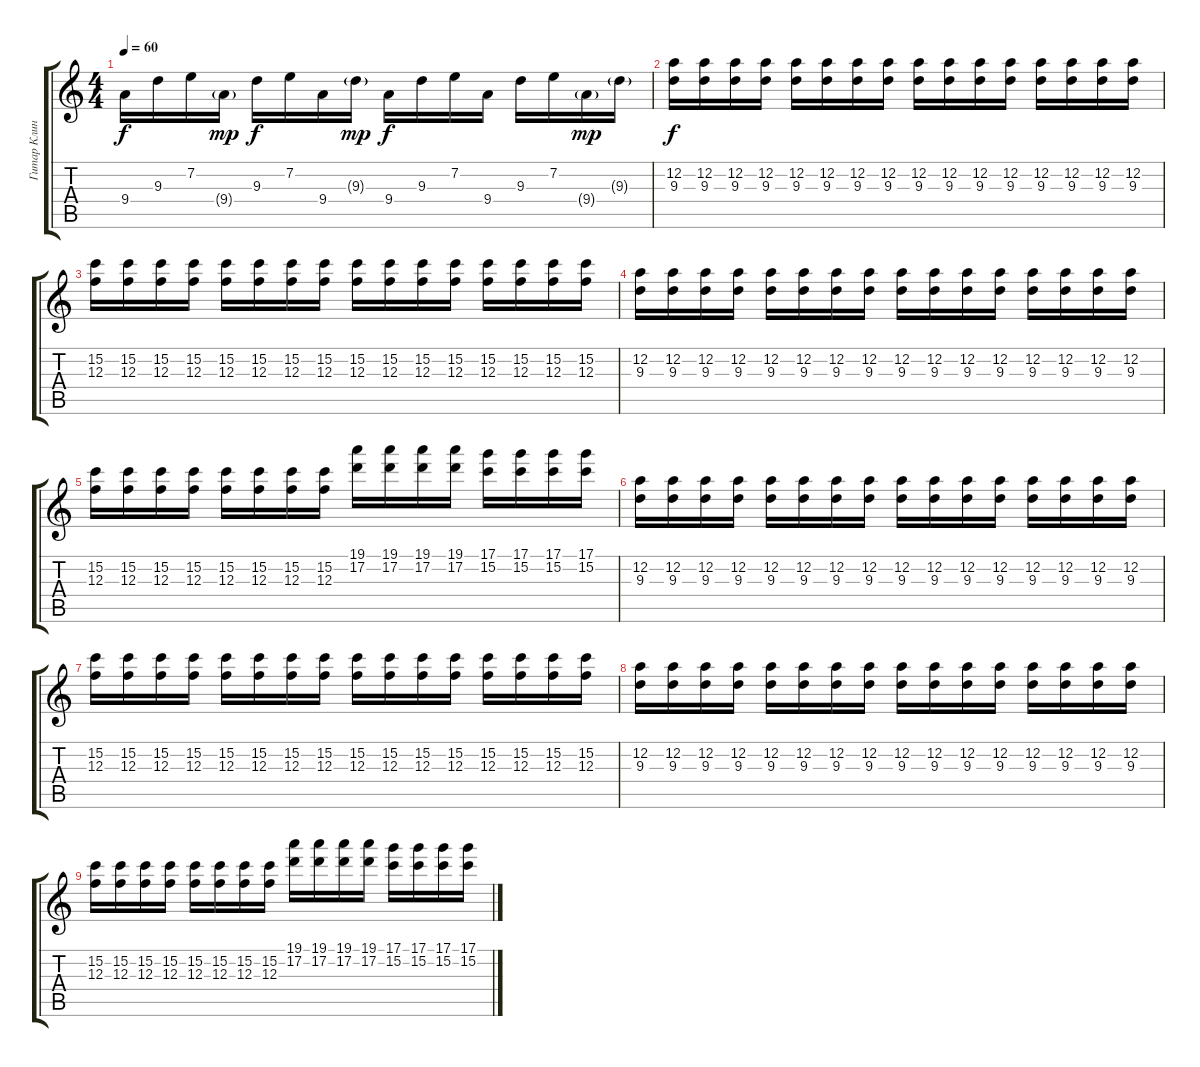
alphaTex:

\track ("Гитар Клин" "Гитар Клин") {instrument electricguitarclean}
\staff {score tabs}
\tuning (D4 A3 F3 C3 G2 C2) {hide}
\ts (4 4)
\tempo 60
\clef g2
\ks c
9.4.16{dy f} 9.3.16 7.2.16 9.4{g}.16{dy mp} 9.3.16{dy f} 7.2.16 9.4.16 9.3{g}.16{dy mp} 9.4.16{dy f} 9.3.16 7.2.16 9.4.16 9.3.16 7.2.16 9.4{g}.16{dy mp} 9.3{g}.16 |
(12.2 9.3).16{dy f} (12.2 9.3).16 (12.2 9.3).16 (12.2 9.3).16 (12.2 9.3).16 (12.2 9.3).16 (12.2 9.3).16 (12.2 9.3).16 (12.2 9.3).16 (12.2 9.3).16 (12.2 9.3).16 (12.2 9.3).16 (12.2 9.3).16 (12.2 9.3).16 (12.2 9.3).16 (12.2 9.3).16 |
(15.2 12.3).16 (15.2 12.3).16 (15.2 12.3).16 (15.2 12.3).16 (15.2 12.3).16 (15.2 12.3).16 (15.2 12.3).16 (15.2 12.3).16 (15.2 12.3).16 (15.2 12.3).16 (15.2 12.3).16 (15.2 12.3).16 (15.2 12.3).16 (15.2 12.3).16 (15.2 12.3).16 (15.2 12.3).16 |
(12.2 9.3).16 (12.2 9.3).16 (12.2 9.3).16 (12.2 9.3).16 (12.2 9.3).16 (12.2 9.3).16 (12.2 9.3).16 (12.2 9.3).16 (12.2 9.3).16 (12.2 9.3).16 (12.2 9.3).16 (12.2 9.3).16 (12.2 9.3).16 (12.2 9.3).16 (12.2 9.3).16 (12.2 9.3).16 |
(15.2 12.3).16 (15.2 12.3).16 (15.2 12.3).16 (15.2 12.3).16 (15.2 12.3).16 (15.2 12.3).16 (15.2 12.3).16 (15.2 12.3).16 (19.1 17.2).16 (19.1 17.2).16 (19.1 17.2).16 (19.1 17.2).16 (17.1 15.2).16 (17.1 15.2).16 (17.1 15.2).16 (17.1 15.2).16 |
(12.2 9.3).16 (12.2 9.3).16 (12.2 9.3).16 (12.2 9.3).16 (12.2 9.3).16 (12.2 9.3).16 (12.2 9.3).16 (12.2 9.3).16 (12.2 9.3).16 (12.2 9.3).16 (12.2 9.3).16 (12.2 9.3).16 (12.2 9.3).16 (12.2 9.3).16 (12.2 9.3).16 (12.2 9.3).16 |
(15.2 12.3).16 (15.2 12.3).16 (15.2 12.3).16 (15.2 12.3).16 (15.2 12.3).16 (15.2 12.3).16 (15.2 12.3).16 (15.2 12.3).16 (15.2 12.3).16 (15.2 12.3).16 (15.2 12.3).16 (15.2 12.3).16 (15.2 12.3).16 (15.2 12.3).16 (15.2 12.3).16 (15.2 12.3).16 |
(12.2 9.3).16 (12.2 9.3).16 (12.2 9.3).16 (12.2 9.3).16 (12.2 9.3).16 (12.2 9.3).16 (12.2 9.3).16 (12.2 9.3).16 (12.2 9.3).16 (12.2 9.3).16 (12.2 9.3).16 (12.2 9.3).16 (12.2 9.3).16 (12.2 9.3).16 (12.2 9.3).16 (12.2 9.3).16 |
(15.2 12.3).16 (15.2 12.3).16 (15.2 12.3).16 (15.2 12.3).16 (15.2 12.3).16 (15.2 12.3).16 (15.2 12.3).16 (15.2 12.3).16 (19.1 17.2).16 (19.1 17.2).16 (19.1 17.2).16 (19.1 17.2).16 (17.1 15.2).16 (17.1 15.2).16 (17.1 15.2).16 (17.1 15.2).16
